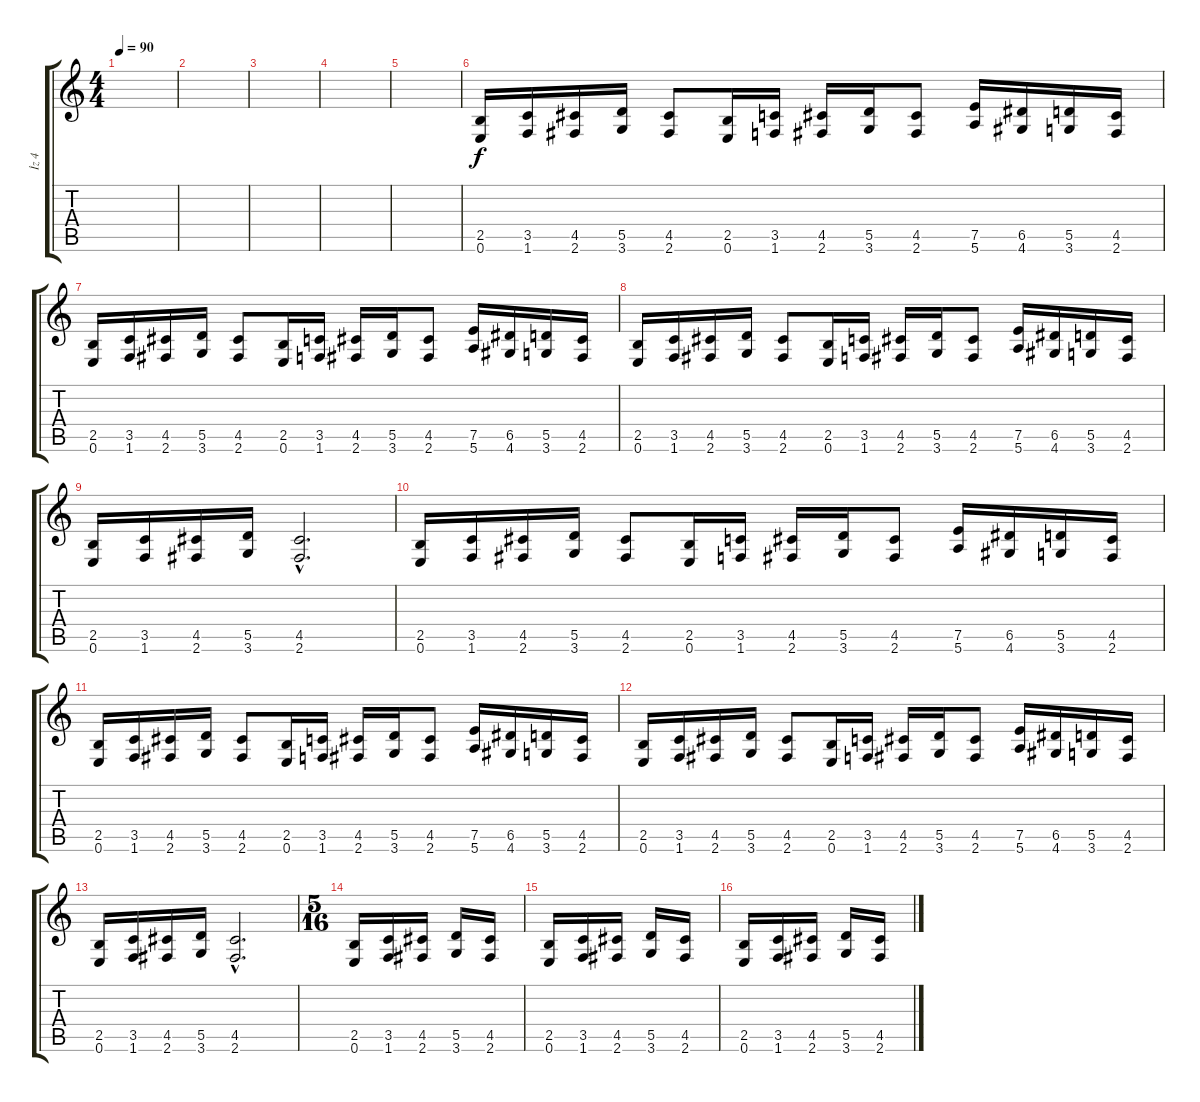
\track ("İz 4" "İz 4") {instrument acousticguitarnylon}
\staff {score tabs}
\tuning (E4 B3 G3 D3 A2 E2) {hide}
\ts (4 4)
\tempo 90
\clef g2
\ks c
|
|
|
|
|
(2.5 0.6).16{instrument distortionguitar} (3.5 1.6).16 (4.5 2.6).16 (5.5 3.6).16 (4.5 2.6).8 (2.5 0.6).16 (3.5 1.6).16 (4.5 2.6).16 (5.5 3.6).16 (4.5 2.6).8 (7.5 5.6).16 (6.5 4.6).16 (5.5 3.6).16 (4.5 2.6).16 |
(2.5 0.6).16 (3.5 1.6).16 (4.5 2.6).16 (5.5 3.6).16 (4.5 2.6).8 (2.5 0.6).16 (3.5 1.6).16 (4.5 2.6).16 (5.5 3.6).16 (4.5 2.6).8 (7.5 5.6).16 (6.5 4.6).16 (5.5 3.6).16 (4.5 2.6).16 |
(2.5 0.6).16 (3.5 1.6).16 (4.5 2.6).16 (5.5 3.6).16 (4.5 2.6).8 (2.5 0.6).16 (3.5 1.6).16 (4.5 2.6).16 (5.5 3.6).16 (4.5 2.6).8 (7.5 5.6).16 (6.5 4.6).16 (5.5 3.6).16 (4.5 2.6).16 |
(2.5 0.6).16 (3.5 1.6).16 (4.5 2.6).16 (5.5 3.6).16 (4.5{hac} 2.6{hac}).2{d} |
(2.5 0.6).16 (3.5 1.6).16 (4.5 2.6).16 (5.5 3.6).16 (4.5 2.6).8 (2.5 0.6).16 (3.5 1.6).16 (4.5 2.6).16 (5.5 3.6).16 (4.5 2.6).8 (7.5 5.6).16 (6.5 4.6).16 (5.5 3.6).16 (4.5 2.6).16 |
(2.5 0.6).16 (3.5 1.6).16 (4.5 2.6).16 (5.5 3.6).16 (4.5 2.6).8 (2.5 0.6).16 (3.5 1.6).16 (4.5 2.6).16 (5.5 3.6).16 (4.5 2.6).8 (7.5 5.6).16 (6.5 4.6).16 (5.5 3.6).16 (4.5 2.6).16 |
(2.5 0.6).16 (3.5 1.6).16 (4.5 2.6).16 (5.5 3.6).16 (4.5 2.6).8 (2.5 0.6).16 (3.5 1.6).16 (4.5 2.6).16 (5.5 3.6).16 (4.5 2.6).8 (7.5 5.6).16 (6.5 4.6).16 (5.5 3.6).16 (4.5 2.6).16 |
(2.5 0.6).16 (3.5 1.6).16 (4.5 2.6).16 (5.5 3.6).16 (4.5{hac} 2.6{hac}).2{d} |
\ts (5 16)
(2.5 0.6).16 (3.5 1.6).16 (4.5 2.6).16 (5.5 3.6).16 (4.5 2.6).16 |
(2.5 0.6).16 (3.5 1.6).16 (4.5 2.6).16 (5.5 3.6).16 (4.5 2.6).16 |
(2.5 0.6).16 (3.5 1.6).16 (4.5 2.6).16 (5.5 3.6).16 (4.5 2.6).16
